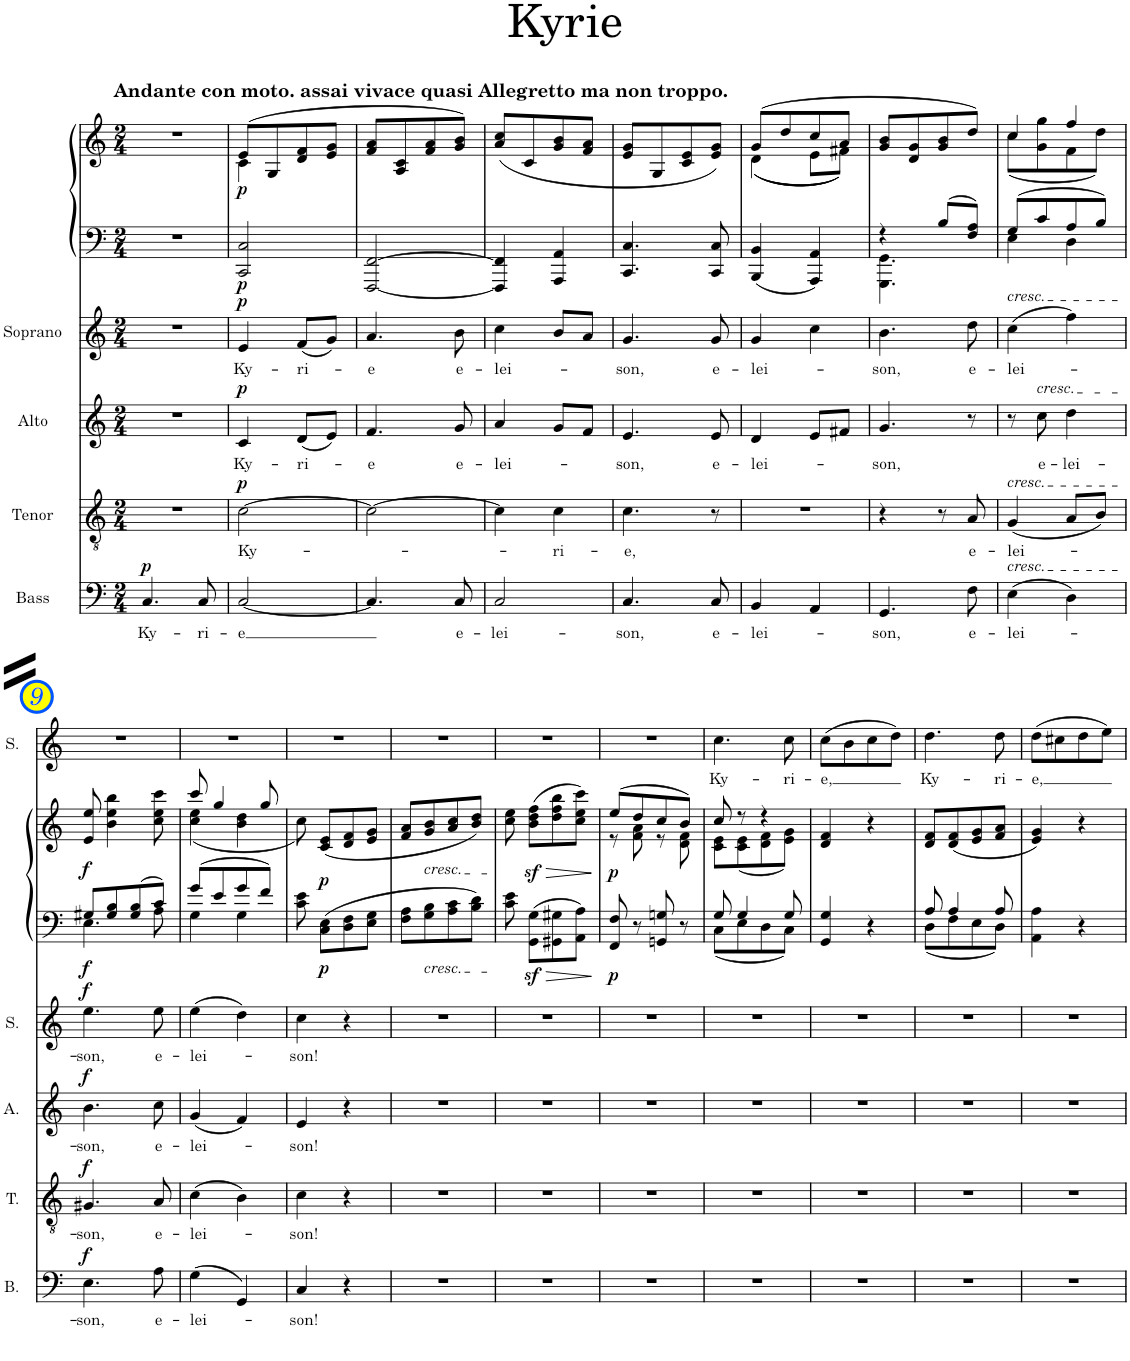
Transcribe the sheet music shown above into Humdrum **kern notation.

**kern	**text	**dynam	**kern	**text	**dynam	**kern	**text	**dynam	**kern	**text	**dynam	**kern	**kern	**dynam	**kern	**text
*part6	*part6	*part6	*part5	*part5	*part5	*part4	*part4	*part4	*part3	*part3	*part3	*part2	*part2	*part2	*part1	*part1
*staff7	*staff7	*staff7	*staff6	*staff6	*staff6	*staff5	*staff5	*staff5	*staff4	*staff4	*staff4	*staff3	*staff2	*staff2/3	*staff1	*staff1
*I"Bass	*	*	*I"Tenor	*	*	*I"Alto	*	*	*I"Soprano	*	*	*I"Piano	*	*	*I"Soprano	*
*I'B.	*	*	*I'T.	*	*	*I'A.	*	*	*I'S.	*	*	*I'Pno	*	*	*I'S.	*
*clefF4	*	*	*clefGv2	*	*	*clefG2	*	*	*clefG2	*	*	*clefF4	*clefG2	*	*clefG2	*
*k[]	*	*	*k[]	*	*	*k[]	*	*	*k[]	*	*	*k[]	*k[]	*	*k[]	*
*M2/4	*	*	*M2/4	*	*	*M2/4	*	*	*M2/4	*	*	*M2/4	*M2/4	*	*M2/4	*
=1	=1	=1	=1	=1	=1	=1	=1	=1	=1	=1	=1	=1	=1	=1	=1	=1
!	!	!	!	!	!	!	!	!	!	!	!	!	!	!	!LO:TX:a:B:t=Andante con moto. assai vivace quasi Allegretto ma non troppo.	!
!	!LO:LY:b	!LO:DY:a	!	!	!	!	!	!	!	!	!	!	!	!	!	!
4.C/	Ky-	p	2r	.	.	2r	.	.	2r	.	.	2r	2r	.	2r	.
!	!LO:LY:b	!	!	!	!	!	!	!	!	!	!	!	!	!	!	!
8C/	-ri-	.	.	.	.	.	.	.	.	.	.	.	.	.	.	.
=2	=2	=2	=2	=2	=2	=2	=2	=2	=2	=2	=2	=2	=2	=2	=2	=2
!	!LO:LY:b	!	!	!LO:LY:b	!LO:DY:a	!	!LO:LY:b	!LO:DY:a	!	!LO:LY:b	!LO:DY:a	!	!	!LO:DY:b=2	!	!
*	*	*	*	*	*	*	*	*	*	*	*	*	*^	*	*	*
!	!	!	!	!	!	!	!	!	!	!	!	!	!	!	!LO:DY:n=1:b	!	!
[2C/	-e	.	[2c\	Ky-	p	4c/	Ky-	p	4e/	Ky-	p	2CC/ 2C/	(8e/L	4c\	p p	2r	.
.	.	.	.	.	.	.	.	.	.	.	.	.	8G/	.	.	.	.
!	!	!	!	!	!	!	!LO:LY:b	!	!	!LO:LY:b	!	!	!	!	!	!	!
.	.	.	.	.	.	(8d/L	-ri-	.	(8f/L	-ri-	.	.	8d/ 8f/	4ryy	.	.	.
.	.	.	.	.	.	8e/J)	.	.	8g/J)	.	.	.	8e/ 8g/J	.	.	.	.
*	*	*	*	*	*	*	*	*	*	*	*	*	*v	*v	*	*	*
=3	=3	=3	=3	=3	=3	=3	=3	=3	=3	=3	=3	=3	=3	=3	=3	=3
!	!	!	!	!	!	!	!LO:LY:b	!	!	!LO:LY:b	!	!	!	!	!	!
4.C/]	.	.	2c\_	.	.	4.f/	-e	.	4.a/	-e	.	[2FFF/ [2FF/	8f/ 8a/L	.	2r	.
.	.	.	.	.	.	.	.	.	.	.	.	.	8A/ 8c/	.	.	.
.	.	.	.	.	.	.	.	.	.	.	.	.	8f/ 8a/	.	.	.
!	!LO:LY:b	!	!	!	!	!	!LO:LY:b	!	!	!LO:LY:b	!	!	!	!	!	!
8C/	e-	.	.	.	.	8g/	e-	.	8b\	e-	.	.	8g/ 8b/J)	.	.	.
=4	=4	=4	=4	=4	=4	=4	=4	=4	=4	=4	=4	=4	=4	=4	=4	=4
!	!LO:LY:b	!	!	!	!	!	!LO:LY:b	!	!	!LO:LY:b	!	!	!	!	!	!
2C/	-lei-	.	4c\]	.	.	4a/	-lei-	.	4cc\	-lei-	.	4FFF/] 4FF/]	(8a/ 8cc/L	.	2r	.
.	.	.	.	.	.	.	.	.	.	.	.	.	8c/	.	.	.
!	!	!	!	!LO:LY:b	!	!	!	!	!	!	!	!	!	!	!	!
.	.	.	4c\	-ri-	.	8g/L	.	.	8b/L	.	.	4AAA/ 4AA/	8g/ 8b/	.	.	.
.	.	.	.	.	.	8f/J	.	.	8a/J	.	.	.	8f/ 8a/J	.	.	.
=5	=5	=5	=5	=5	=5	=5	=5	=5	=5	=5	=5	=5	=5	=5	=5	=5
!	!LO:LY:b	!	!	!LO:LY:b	!	!	!LO:LY:b	!	!	!LO:LY:b	!	!	!	!	!	!
4.C/	-son,	.	4.c\	-e,	.	4.e/	-son,	.	4.g/	-son,	.	4.CC/ 4.C/	8e/ 8g/L	.	2r	.
.	.	.	.	.	.	.	.	.	.	.	.	.	8G/	.	.	.
.	.	.	.	.	.	.	.	.	.	.	.	.	8c/ 8e/	.	.	.
!	!LO:LY:b	!	!	!	!	!	!LO:LY:b	!	!	!LO:LY:b	!	!	!	!	!	!
8C/	e-	.	8r	.	.	8e/	e-	.	8g/	e-	.	8CC/ 8C/	8e/ 8g/J)	.	.	.
=6	=6	=6	=6	=6	=6	=6	=6	=6	=6	=6	=6	=6	=6	=6	=6	=6
!	!LO:LY:b	!	!	!	!	!	!LO:LY:b	!	!	!LO:LY:b	!	!	!	!	!	!
*	*	*	*	*	*	*	*	*	*	*	*	*	*^	*	*	*
4BB/	-lei-	.	2r	.	.	4d/	-lei-	.	4g/	-lei-	.	4BBB/ 4BB/	(8g/L	((4d\	.	2r	.
.	.	.	.	.	.	.	.	.	.	.	.	.	8dd/	.	.	.	.
4AA/	.	.	.	.	.	8e/L	.	.	4cc\	.	.	4AAA/ 4AA/	8cc/	8e\L	.	.	.
.	.	.	.	.	.	8f#X/J	.	.	.	.	.	.	8a/J	8f#X\J))	.	.	.
=7	=7	=7	=7	=7	=7	=7	=7	=7	=7	=7	=7	=7	=7	=7	=7	=7	=7
!	!LO:LY:b	!	!	!	!	!	!LO:LY:b	!	!	!LO:LY:b	!	!	!	!	!	!	!
*	*	*	*	*	*	*	*	*	*	*	*	*^	*v	*v	*	*	*
4.GG/	-son,	.	4r	.	.	4.g/	-son,	.	4.b\	-son,	.	4r	4.GGG\ 4.GG\	8g/ 8b/L	.	2r	.
.	.	.	.	.	.	.	.	.	.	.	.	.	.	8d/ 8g/	.	.	.
.	.	.	8r	.	.	.	.	.	.	.	.	8B/L	.	8g/ 8b/	.	.	.
!	!LO:LY:b	!	!	!LO:LY:b	!	!	!	!	!	!LO:LY:b	!	!	!	!	!	!	!
8F\	e-	.	8A/	e-	.	8r	.	.	8dd\	e-	.	8F/ 8A/J	8ryy	8dd/J)	.	.	.
=8	=8	=8	=8	=8	=8	=8	=8	=8	=8	=8	=8	=8	=8	=8	=8	=8	=8
!	!	!	!	!	!	!	!	!	!LO:TX:a:i:t=cresc.	!	!	!	!	!	!	!	!
!	!	!	!LO:TX:a:i:t=cresc.	!	!	!	!	!	!	!	!	!	!	!	!	!	!
!LO:TX:a:i:t=cresc.	!	!	!	!	!	!	!	!	!	!	!	!	!	!	!	!	!
!	!LO:LY:b	!	!	!LO:LY:b	!	!	!	!	!	!LO:LY:b	!	!	!	!	!	!	!
*	*	*	*	*	*	*	*	*	*	*	*	*	*	*^	*	*	*
(4E\	-lei-	.	(4G/	-lei-	.	8r	.	.	(4cc\	-lei-	.	8G/L	4E\	4cc/	(8cc\L	.	2r	.
!	!	!	!	!	!	!LO:TX:a:i:t=cresc.	!	!	!	!	!	!	!	!	!	!	!	!
!	!	!	!	!	!	!	!LO:LY:b	!	!	!	!	!	!	!	!	!	!	!
.	.	.	.	.	.	8cc\	e-	.	.	.	.	8c/	.	.	8g\ 8gg\	.	.	.
!	!	!	!	!	!	!	!LO:LY:b	!	!	!	!	!	!	!	!	!	!	!
4D\)	.	.	8A/L	.	.	4dd\	-lei-	.	4ff\)	.	.	8A/	4D\	4ff/	8f\	.	.	.
.	.	.	8B/J)	.	.	.	.	.	.	.	.	8B/J	.	.	8dd\J)	.	.	.
!!LO:LB:g=z
=9	=9	=9	=9	=9	=9	=9	=9	=9	=9	=9	=9	=9	=9	=9	=9	=9	=9	=9
!	!LO:LY:b	!LO:DY:a	!	!LO:LY:b	!LO:DY:a	!	!LO:LY:b	!LO:DY:a	!	!LO:LY:b	!LO:DY:a	!	!	!	!	!LO:DY:b=2	!	!
!	!	!	!	!	!	!	!	!	!	!	!	!	!	!	!	!LO:DY:n=1:b	!	!
*	*	*	*	*	*	*	*	*	*	*	*	*	*	*v	*v	*	*	*
4.E\	-son,	f	4.G#X/	-son,	f	4.b\	-son,	f	4.ee\	-son,	f	8G#X/L	4.E\	8e/ 8ee/	f f	2r	.
.	.	.	.	.	.	.	.	.	.	.	.	8G#/ 8B/	.	4b\ 4ee\ 4bb\	.	.	.
.	.	.	.	.	.	.	.	.	.	.	.	8G#/ 8B/	.	.	.	.	.
!	!LO:LY:b	!	!	!LO:LY:b	!	!	!LO:LY:b	!	!	!LO:LY:b	!	!	!	!	!	!	!
8A\	e-	.	8A/	e-	.	8cc\	e-	.	8ee\	e-	.	8c/J	8A\	8cc\ 8ee\ 8ccc\	.	.	.
=10	=10	=10	=10	=10	=10	=10	=10	=10	=10	=10	=10	=10	=10	=10	=10	=10	=10
!	!LO:LY:b	!	!	!LO:LY:b	!	!	!LO:LY:b	!	!	!LO:LY:b	!	!	!	!	!	!	!
*	*	*	*	*	*	*	*	*	*	*	*	*	*	*^	*	*	*
(4G\	-lei-	.	(4c\	-lei-	.	(4g/	-lei-	.	(4ee\	-lei-	.	8g/L	4G\	8ccc/	(4cc\ 4ee\	.	2r	.
.	.	.	.	.	.	.	.	.	.	.	.	8e/	.	4gg/	.	.	.	.
4GG/)	.	.	4B\)	.	.	4f/)	.	.	4dd\)	.	.	8g/	4G\	.	4b\ 4dd\	.	.	.
.	.	.	.	.	.	.	.	.	.	.	.	8f/J	.	8gg/	.	.	.	.
*	*	*	*	*	*	*	*	*	*	*	*	*v	*v	*	*	*	*	*
*	*	*	*	*	*	*	*	*	*	*	*	*	*v	*v	*	*	*
=11	=11	=11	=11	=11	=11	=11	=11	=11	=11	=11	=11	=11	=11	=11	=11	=11
!	!LO:LY:b	!	!	!LO:LY:b	!	!	!LO:LY:b	!	!	!LO:LY:b	!	!	!	!	!	!
4C/	-son!	.	4c\	-son!	.	4e/	-son!	.	4cc\	-son!	.	8c\ 8e\	8cc\)	.	2r	.
!	!	!	!	!	!	!	!	!	!	!	!	!	!	!LO:DY:b=2	!	!
!	!	!	!	!	!	!	!	!	!	!	!	!	!	!LO:DY:n=1:b	!	!
.	.	.	.	.	.	.	.	.	.	.	.	8C\ 8E\L	(8c/ 8e/L	p p	.	.
4r	.	.	4r	.	.	4r	.	.	4r	.	.	8D\ 8F\	8d/ 8f/	.	.	.
.	.	.	.	.	.	.	.	.	.	.	.	8E\ 8G\J	8e/ 8g/J	.	.	.
=12	=12	=12	=12	=12	=12	=12	=12	=12	=12	=12	=12	=12	=12	=12	=12	=12
2r	.	.	2r	.	.	2r	.	.	2r	.	.	8F\ 8A\L	8f/ 8a/L	.	2r	.
!	!	!	!	!	!	!	!	!	!	!	!	!	!LO:TX:b:i:t=cresc.	!	!	!
!	!	!	!	!	!	!	!	!	!	!	!	!LO:TX:b:i:t=cresc.	!	!	!	!
.	.	.	.	.	.	.	.	.	.	.	.	8G\ 8B\	8g/ 8b/	.	.	.
.	.	.	.	.	.	.	.	.	.	.	.	8A\ 8c\	8a/ 8cc/	.	.	.
.	.	.	.	.	.	.	.	.	.	.	.	8B\ 8d\J	8b/ 8dd/J)	.	.	.
=13	=13	=13	=13	=13	=13	=13	=13	=13	=13	=13	=13	=13	=13	=13	=13	=13
2r	.	.	2r	.	.	2r	.	.	2r	.	.	8c\ 8e\	8cc\ 8ee\	.	2r	.
!	!	!	!	!	!	!	!	!	!	!	!	!	!	!LO:HP:b	!	!
.	.	.	.	.	.	.	.	.	.	.	.	8GG\z< 8G\z<L	(8b\z< 8dd\z< 8ff\z<L	>	.	.
.	.	.	.	.	.	.	.	.	.	.	.	8GG#X\ 8G#X\	8dd\ 8ff\ 8bb\	.	.	.
.	.	.	.	.	.	.	.	.	.	.	.	8AA\ 8A\J	8cc\ 8ee\ 8ccc\J)	.	.	.
.	.	.	.	.	.	.	.	.	.	.	.	.	.	]	.	.
=14	=14	=14	=14	=14	=14	=14	=14	=14	=14	=14	=14	=14	=14	=14	=14	=14
*	*	*	*	*	*	*	*	*	*	*	*	*	*^	*	*	*
!	!	!	!	!	!	!	!	!	!	!	!	!	!	!	!LO:DY:b=2	!	!
!	!	!	!	!	!	!	!	!	!	!	!	!	!	!	!LO:DY:n=1:b	!	!
2r	.	.	2r	.	.	2r	.	.	2r	.	.	8FF/ 8F/	(8ee/L	8r	p p	2r	.
.	.	.	.	.	.	.	.	.	.	.	.	8r	8dd/	8f\ 8a\	.	.	.
.	.	.	.	.	.	.	.	.	.	.	.	8GGn/ 8Gn/	8cc/	8r	.	.	.
.	.	.	.	.	.	.	.	.	.	.	.	8r	8b/J)	8d\ 8f\	.	.	.
=15	=15	=15	=15	=15	=15	=15	=15	=15	=15	=15	=15	=15	=15	=15	=15	=15	=15
*	*	*	*	*	*	*	*	*	*	*	*	*^	*	*	*	*	*
!	!	!	!	!	!	!	!	!	!	!	!	!	!	!	!	!	!	!LO:LY:b
2r	.	.	2r	.	.	2r	.	.	2r	.	.	8G/	8C\L	8cc/	8c\ 8e\L	.	4.cc\	Ky-
.	.	.	.	.	.	.	.	.	.	.	.	4G/	8E\	8r	(8c\ 8e\	.	.	.
.	.	.	.	.	.	.	.	.	.	.	.	.	8D\	4r	8d\ 8f\	.	.	.
!	!	!	!	!	!	!	!	!	!	!	!	!	!	!	!	!	!	!LO:LY:b
.	.	.	.	.	.	.	.	.	.	.	.	8G/	8C\J	.	8e\ 8g\J)	.	8cc\	-ri-
=16	=16	=16	=16	=16	=16	=16	=16	=16	=16	=16	=16	=16	=16	=16	=16	=16	=16	=16
!	!	!	!	!	!	!	!	!	!	!	!	!	!	!	!	!	!	!LO:LY:b
*	*	*	*	*	*	*	*	*	*	*	*	*v	*v	*	*	*	*	*
*	*	*	*	*	*	*	*	*	*	*	*	*	*v	*v	*	*	*
2r	.	.	2r	.	.	2r	.	.	2r	.	.	4GG/ 4G/	4d/ 4f/	.	(8cc\L	-e,
.	.	.	.	.	.	.	.	.	.	.	.	.	.	.	8b\	.
.	.	.	.	.	.	.	.	.	.	.	.	4r	4r	.	8cc\	.
.	.	.	.	.	.	.	.	.	.	.	.	.	.	.	8dd\J)	.
=17	=17	=17	=17	=17	=17	=17	=17	=17	=17	=17	=17	=17	=17	=17	=17	=17
*	*	*	*	*	*	*	*	*	*	*	*	*^	*	*	*	*
!	!	!	!	!	!	!	!	!	!	!	!	!	!	!	!	!	!LO:LY:b
2r	.	.	2r	.	.	2r	.	.	2r	.	.	8A/	8D\L	8d/ 8f/L	.	4.dd\	Ky-
.	.	.	.	.	.	.	.	.	.	.	.	4A/	8F\	(8d/ 8f/	.	.	.
.	.	.	.	.	.	.	.	.	.	.	.	.	8E\	8e/ 8g/	.	.	.
!	!	!	!	!	!	!	!	!	!	!	!	!	!	!	!	!	!LO:LY:b
.	.	.	.	.	.	.	.	.	.	.	.	8A/	8D\J	8f/ 8a/J	.	8dd\	-ri-
=18	=18	=18	=18	=18	=18	=18	=18	=18	=18	=18	=18	=18	=18	=18	=18	=18	=18
!	!	!	!	!	!	!	!	!	!	!	!	!	!	!	!	!	!LO:LY:b
*	*	*	*	*	*	*	*	*	*	*	*	*v	*v	*	*	*	*
2r	.	.	2r	.	.	2r	.	.	2r	.	.	4AA\ 4A\	4e/ 4g/)	.	(8dd\L	-e,
.	.	.	.	.	.	.	.	.	.	.	.	.	.	.	8cc#X\	.
.	.	.	.	.	.	.	.	.	.	.	.	4r	4r	.	8dd\	.
.	.	.	.	.	.	.	.	.	.	.	.	.	.	.	8ee\J)	.
=	=	=	=	=	=	=	=	=	=	=	=	=	=	=	=	=
*-	*-	*-	*-	*-	*-	*-	*-	*-	*-	*-	*-	*-	*-	*-	*-	*-
